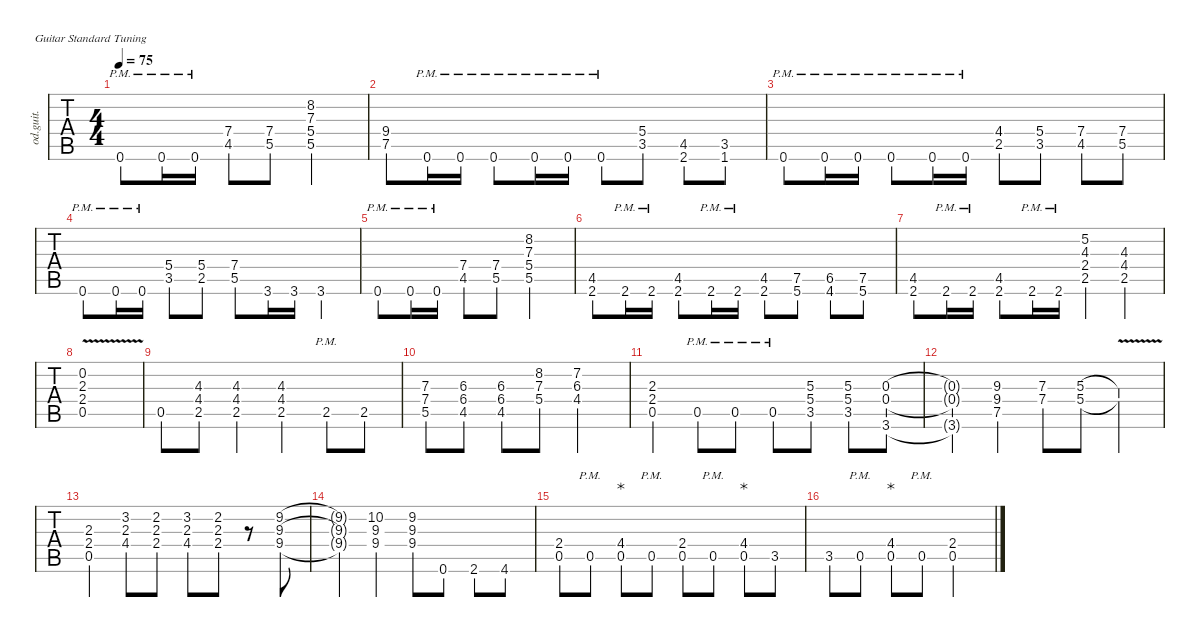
\defaultSystemsLayout 4
\hideDynamics
\bracketExtendMode nobrackets
\otherSystemsTrackNameOrientation horizontal
\track ("Overdriven Guitar" "od.guit.") {instrument overdrivenguitar}
\staff {tabs}
\tuning (E4 B3 G3 D3 A2 E2)
\ts (4 4)
\tempo 75
\clef g2
\ks c
0.6{pm}.8{dy mf} 0.6{pm}.16 0.6{pm}.16 (4.5{acc #} 7.4).8 (5.5 7.4).8 (5.5 5.4 7.3 8.2).2 |
(7.5 9.4).8 0.6{pm}.16 0.6{pm}.16 0.6{pm}.8 0.6{pm}.16 0.6{pm}.16 0.6{pm}.8 (3.5 5.4).8 (2.6{acc #} 4.5{acc #}).8 (1.6 3.5).8 |
0.6{pm}.8 0.6{pm}.16 0.6{pm}.16 0.6{pm}.8 0.6{pm}.16 0.6{pm}.16 (2.5 4.4{acc #}).8 (3.5 5.4).8 (4.5{acc #} 7.4).8 (5.5 7.4).8 |
0.6{pm}.8 0.6{pm}.16 0.6{pm}.16 (3.5 5.4).8 (2.5 5.4).8 (5.5 7.4).8 3.6.16 3.6.16 3.6.4 |
0.6{pm}.8 0.6{pm}.16 0.6{pm}.16 (4.5{acc #} 7.4).8 (5.5 7.4).8 (5.5 5.4 7.3 8.2).2 |
(2.6{acc #} 4.5{acc #}).8 2.6{pm acc #}.16 2.6{pm acc #}.16 (2.6{acc #} 4.5{acc #}).8 2.6{pm acc #}.16 2.6{pm acc #}.16 (2.6{acc #} 4.5{acc #}).8 (5.6 7.5).8 (4.6{acc #} 6.5{acc #}).8 (5.6 7.5).8 |
(2.6{acc #} 4.5{acc #}).8 2.6{pm acc #}.16 2.6{pm acc #}.16 (2.6{acc #} 4.5{acc #}).8 2.6{pm acc #}.16 2.6{pm acc #}.16 (2.5 2.4 4.3 5.2).4 (2.5 4.4{acc #} 4.3).4 |
(0.5 2.4 2.3 0.2{v}).1 |
0.5.8 (2.5 4.4{acc #} 4.3).8 (2.5 4.4{acc #} 4.3).4 (2.5 4.4{acc #} 4.3).4 2.5{pm}.8 2.5.8 |
(5.5 7.4 7.3).8 (4.5{acc #} 6.4{acc #} 6.3{acc #}).8 (4.5{acc #} 6.4{acc #} 6.3{acc #}).8 (5.4 7.3 8.2).8 (4.4{acc #} 6.3{acc #} 7.2{acc #}).2 |
(0.5 2.4 2.3).4 0.5{pm}.8 0.5{pm}.8 0.5{pm}.8 (3.5 5.4 5.3).8 (3.5 5.4 5.3).8 (3.6 0.4 0.3).8 |
(3.6{t} 0.4{t} 0.3{t}).4 (7.5 9.4 9.3).4 (7.4 7.3).8 (5.4 5.3).8 (5.4{t} 5.3{v t}).4 |
(0.5 2.4 2.3).4 (4.4{acc #} 2.3 3.2).8 (2.4 2.3 2.2{acc #}).8 (4.4{acc #} 2.3 3.2).8 (2.4 2.3 2.2{acc #}).8 r.8 (9.4 9.3 9.2{acc #}).8 |
(9.4{t} 9.2{t acc #} 9.3{t}).4 (9.4 9.3 10.2).4 (9.4 9.3 9.2{acc #}).8 0.6.8 2.6{acc #}.8 4.6{acc #}.8 |
(0.5 2.4).8 0.5{pm}.8 (0.5 4.4{acc #}).8{glpf} 0.5{pm}.8 (0.5 2.4).8 0.5{pm}.8 (0.5 4.4{acc #}).8{glpf} 3.5.8 |
3.5.8 0.5{pm}.8 (0.5 4.4{acc #}).8{glpf} 0.5{pm}.8 (0.5 2.4).2
